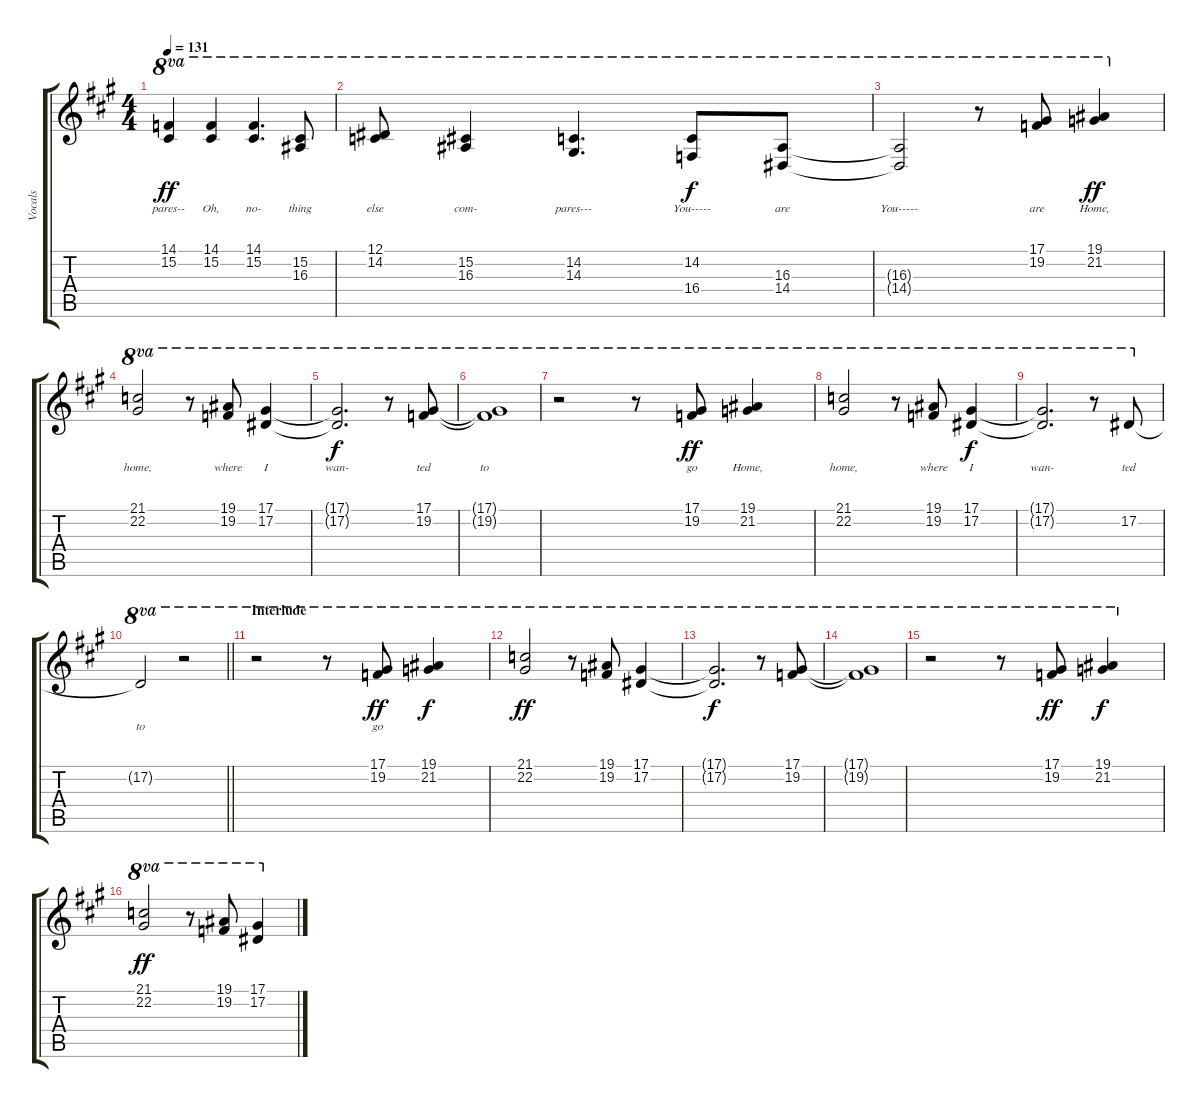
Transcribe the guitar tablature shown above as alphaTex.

\track ("Vocals" "Vocals") {instrument vibraphone}
\staff {score tabs}
\tuning (Eb4 Bb3 Gb3 Db3 Ab2 Eb2) {hide}
\ts (4 4)
\tempo 131
\clef g2
\ks a
(14.1 15.2).4{ot 8va lyrics (0 "pares--") lyrics (1 "") lyrics (2 "") lyrics (3 "") lyrics (4 "") dy ff} (14.1 15.2).4{ot 8va lyrics (0 "Oh,") lyrics (1 "") lyrics (2 "") lyrics (3 "") lyrics (4 "")} (14.1 15.2).4{d ot 8va lyrics (0 "no-") lyrics (1 "") lyrics (2 "") lyrics (3 "") lyrics (4 "")} (15.2 16.3).8{ot 8va lyrics (0 "thing") lyrics (1 "") lyrics (2 "") lyrics (3 "") lyrics (4 "")} |
(12.1 14.2).8{ot 8va lyrics (0 "else") lyrics (1 "") lyrics (2 "") lyrics (3 "") lyrics (4 "")} (15.2 16.3).4{ot 8va lyrics (0 "com-") lyrics (1 "") lyrics (2 "") lyrics (3 "") lyrics (4 "")} (14.2 14.3).4{d ot 8va lyrics (0 "pares---") lyrics (1 "") lyrics (2 "") lyrics (3 "") lyrics (4 "")} (14.2 16.4).8{ot 8va lyrics (0 "You-----") lyrics (1 "") lyrics (2 "") lyrics (3 "") lyrics (4 "") dy f} (16.3 14.4).8{ot 8va lyrics (0 "are") lyrics (1 "") lyrics (2 "") lyrics (3 "") lyrics (4 "")} |
(16.3{t} 14.4{t}).2{ot 8va lyrics (0 "You-----") lyrics (1 "") lyrics (2 "") lyrics (3 "") lyrics (4 "")} r.8{ot 8va} (17.1 19.2).8{ot 8va lyrics (0 "are") lyrics (1 "") lyrics (2 "") lyrics (3 "") lyrics (4 "")} (19.1 21.2).4{ot 8va lyrics (0 "Home,") lyrics (1 "") lyrics (2 "") lyrics (3 "") lyrics (4 "") dy ff} |
(21.1 22.2).2{ot 8va lyrics (0 "home,") lyrics (1 "") lyrics (2 "") lyrics (3 "") lyrics (4 "")} r.8{ot 8va} (19.1 19.2).8{ot 8va lyrics (0 "where") lyrics (1 "") lyrics (2 "") lyrics (3 "") lyrics (4 "")} (17.1 17.2).4{ot 8va lyrics (0 "I") lyrics (1 "") lyrics (2 "") lyrics (3 "") lyrics (4 "")} |
(17.1{t} 17.2{t}).2{d ot 8va lyrics (0 "wan-") lyrics (1 "") lyrics (2 "") lyrics (3 "") lyrics (4 "") dy f} r.8{ot 8va} (17.1 19.2).8{ot 8va lyrics (0 "ted") lyrics (1 "") lyrics (2 "") lyrics (3 "") lyrics (4 "")} |
(17.1{t} 19.2{t}).1{ot 8va lyrics (0 "to") lyrics (1 "") lyrics (2 "") lyrics (3 "") lyrics (4 "")} |
r.2{ot 8va} r.8{ot 8va} (17.1 19.2).8{ot 8va lyrics (0 "go") lyrics (1 "") lyrics (2 "") lyrics (3 "") lyrics (4 "") dy ff} (19.1 21.2).4{ot 8va lyrics (0 "Home,") lyrics (1 "") lyrics (2 "") lyrics (3 "") lyrics (4 "")} |
(21.1 22.2).2{ot 8va lyrics (0 "home,") lyrics (1 "") lyrics (2 "") lyrics (3 "") lyrics (4 "")} r.8{ot 8va} (19.1 19.2).8{ot 8va lyrics (0 "where") lyrics (1 "") lyrics (2 "") lyrics (3 "") lyrics (4 "")} (17.1 17.2).4{ot 8va lyrics (0 "I") lyrics (1 "") lyrics (2 "") lyrics (3 "") lyrics (4 "") dy f} |
(17.1{t} 17.2{t}).2{d ot 8va lyrics (0 "wan-") lyrics (1 "") lyrics (2 "") lyrics (3 "") lyrics (4 "")} r.8{ot 8va} 17.2.8{ot 8va lyrics (0 "ted") lyrics (1 "") lyrics (2 "") lyrics (3 "") lyrics (4 "")} |
\barLineRight lightlight
17.2{t}.2{ot 8va lyrics (0 "to") lyrics (1 "") lyrics (2 "") lyrics (3 "") lyrics (4 "")} r.2{ot 8va} |
\section ("" "Interlude")
r.2{ot 8va} r.8{ot 8va} (17.1 19.2).8{ot 8va lyrics (0 "go") lyrics (1 "") lyrics (2 "") lyrics (3 "") lyrics (4 "") dy ff} (19.1 21.2).4{ot 8va dy f} |
(21.1 22.2).2{ot 8va dy ff} r.8{ot 8va} (19.1 19.2).8{ot 8va} (17.1 17.2).4{ot 8va} |
(17.1{t} 17.2{t}).2{d ot 8va dy f} r.8{ot 8va} (17.1 19.2).8{ot 8va} |
(17.1{t} 19.2{t}).1{ot 8va} |
r.2{ot 8va} r.8{ot 8va} (17.1 19.2).8{ot 8va dy ff} (19.1 21.2).4{ot 8va dy f} |
(21.1 22.2).2{ot 8va dy ff} r.8{ot 8va} (19.1 19.2).8{ot 8va} (17.1 17.2).4{ot 8va}
